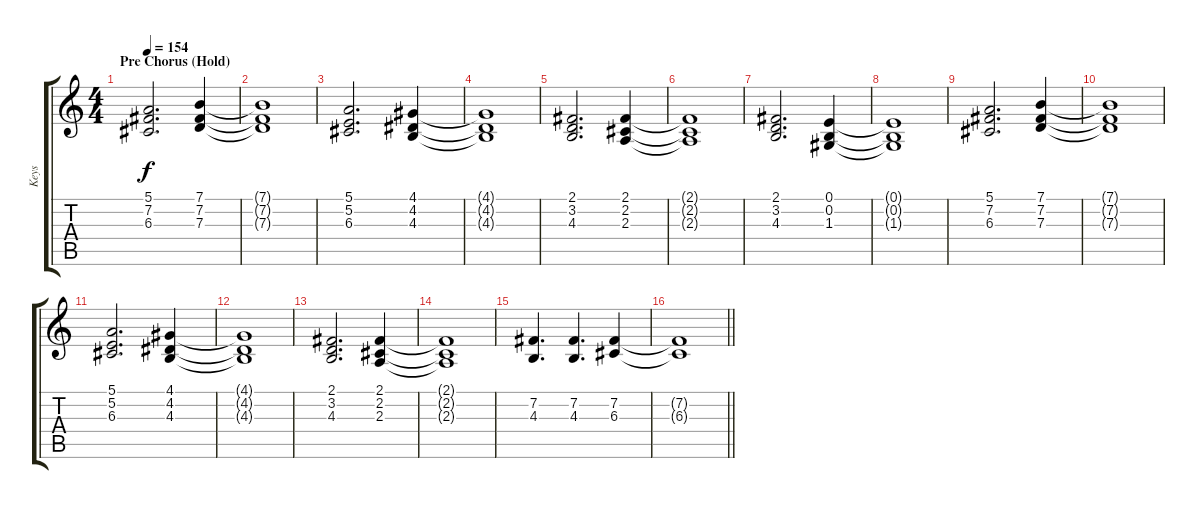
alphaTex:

\track ("Keys" "Keys") {instrument electricpiano1}
\staff {score tabs}
\tuning (E4 B3 G3 D3 A2 E2) {hide}
\ts (4 4)
\section ("" "Pre Chorus (Hold)")
\tempo 154
\clef g2
\ks c
(5.1 7.2 6.3).2{d dy f} (7.1 7.2 7.3).4 |
(7.1{t} 7.2{t} 7.3{t}).1 |
(5.1 5.2 6.3).2{d} (4.1 4.2 4.3).4 |
(4.1{t} 4.2{t} 4.3{t}).1 |
(2.1 3.2 4.3).2{d} (2.1 2.2 2.3).4 |
(2.1{t} 2.2{t} 2.3{t}).1 |
(2.1 3.2 4.3).2{d} (0.1 0.2 1.3).4 |
(0.1{t} 0.2{t} 1.3{t}).1 |
(5.1 7.2 6.3).2{d} (7.1 7.2 7.3).4 |
(7.1{t} 7.2{t} 7.3{t}).1 |
(5.1 5.2 6.3).2{d} (4.1 4.2 4.3).4 |
(4.1{t} 4.2{t} 4.3{t}).1 |
(2.1 3.2 4.3).2{d} (2.1 2.2 2.3).4 |
(2.1{t} 2.2{t} 2.3{t}).1 |
(7.2 4.3).4{d} (7.2 4.3).4{d} (7.2 6.3).4 |
\barLineRight lightlight
(7.2{t} 6.3{t}).1
